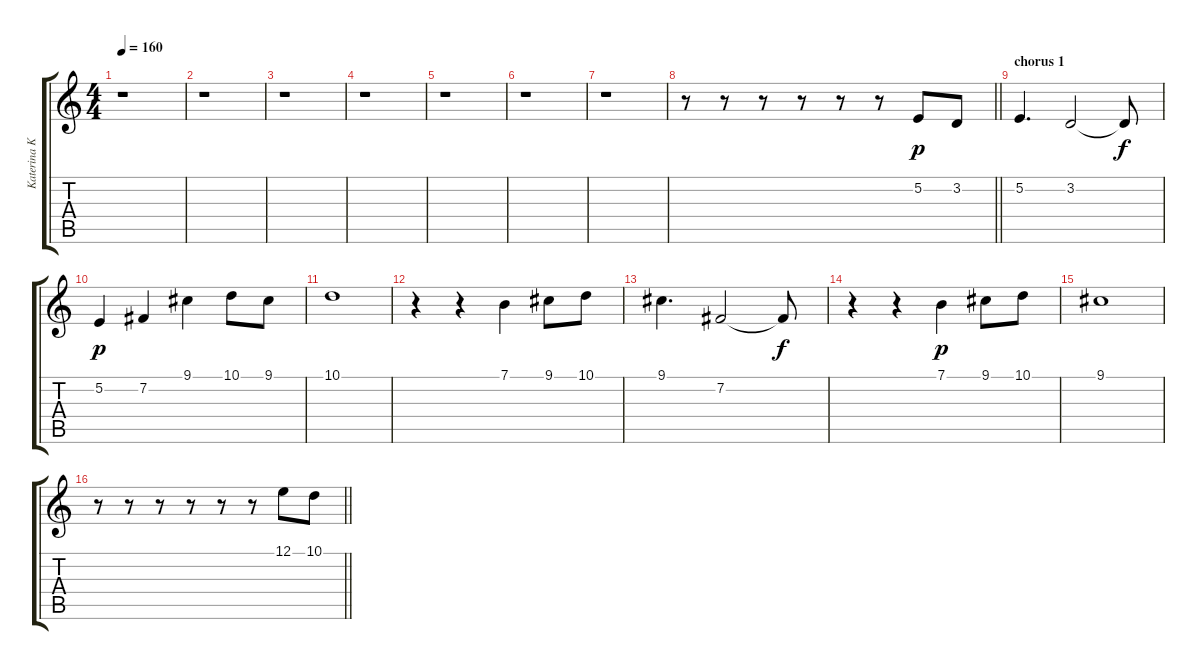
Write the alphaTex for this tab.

\track ("Katerina Kotelnikova " "Katerina K") {instrument vibraphone}
\staff {score tabs}
\tuning (E4 B3 G3 D3 A2 E2) {hide}
\ts (4 4)
\tempo 160
\clef g2
\ks c
r.1{dy p} |
r.1 |
r.1 |
r.1 |
r.1 |
r.1 |
r.1 |
\barLineRight lightlight
r.8 r.8 r.8 r.8 r.8 r.8 5.2.8 3.2.8 |
\section ("" "chorus 1")
5.2.4{d} 3.2.2 3.2{t}.8{dy f} |
5.2.4{dy p} 7.2.4 9.1.4 10.1.8 9.1.8 |
10.1.1 |
r.4 r.4 7.1.4 9.1.8 10.1.8 |
9.1.4{d} 7.2.2 7.2{t}.8{dy f} |
r.4 r.4 7.1.4{dy p} 9.1.8 10.1.8 |
9.1.1 |
\barLineRight lightlight
r.8 r.8 r.8 r.8 r.8 r.8 12.1.8 10.1.8
